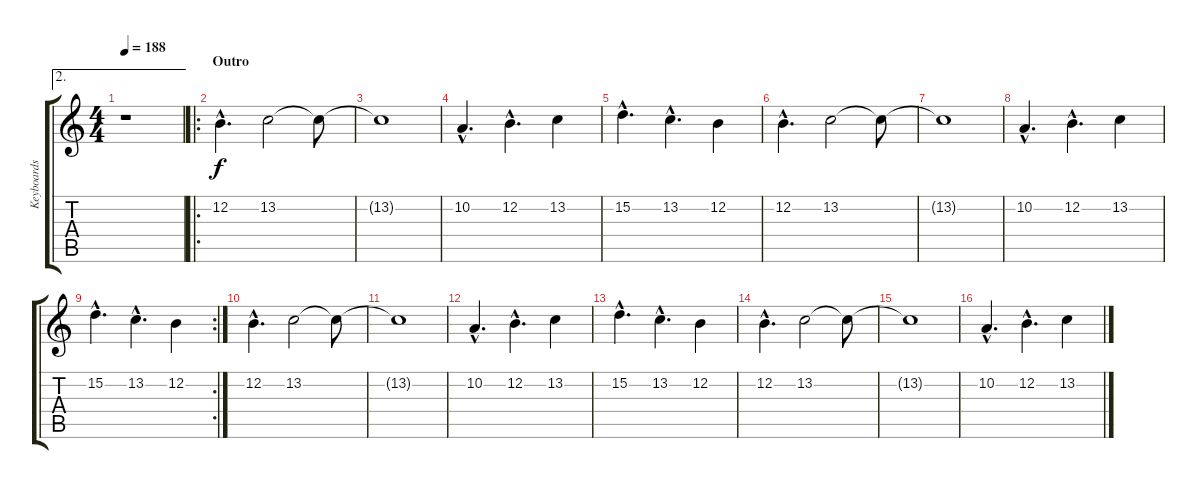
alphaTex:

\track ("Keyboards 2" "Keyboards ") {instrument lead2sawtooth}
\staff {score tabs}
\tuning (E4 B3 G3 D3 A2 E2) {hide}
\ae 2
\ts (4 4)
\tempo 188
\clef g2
\ks c
r.1{dy f} |
\ro
\section ("" "Outro")
12.2{hac}.4{d} 13.2.2 13.2{t}.8 |
13.2{t}.1 |
10.2{hac}.4{d} 12.2{hac}.4{d} 13.2.4 |
15.2{hac}.4{d} 13.2{hac}.4{d} 12.2.4 |
12.2{hac}.4{d} 13.2.2 13.2{t}.8 |
13.2{t}.1 |
10.2{hac}.4{d} 12.2{hac}.4{d} 13.2.4 |
\rc 2
15.2{hac}.4{d} 13.2{hac}.4{d} 12.2.4 |
12.2{hac}.4{d volume 10} 13.2.2 13.2{t}.8 |
13.2{t}.1 |
10.2{hac}.4{d volume 9} 12.2{hac}.4{d} 13.2.4 |
15.2{hac}.4{d} 13.2{hac}.4{d} 12.2.4 |
12.2{hac}.4{d volume 8} 13.2.2 13.2{t}.8 |
13.2{t}.1 |
10.2{hac}.4{d volume 7} 12.2{hac}.4{d} 13.2.4
